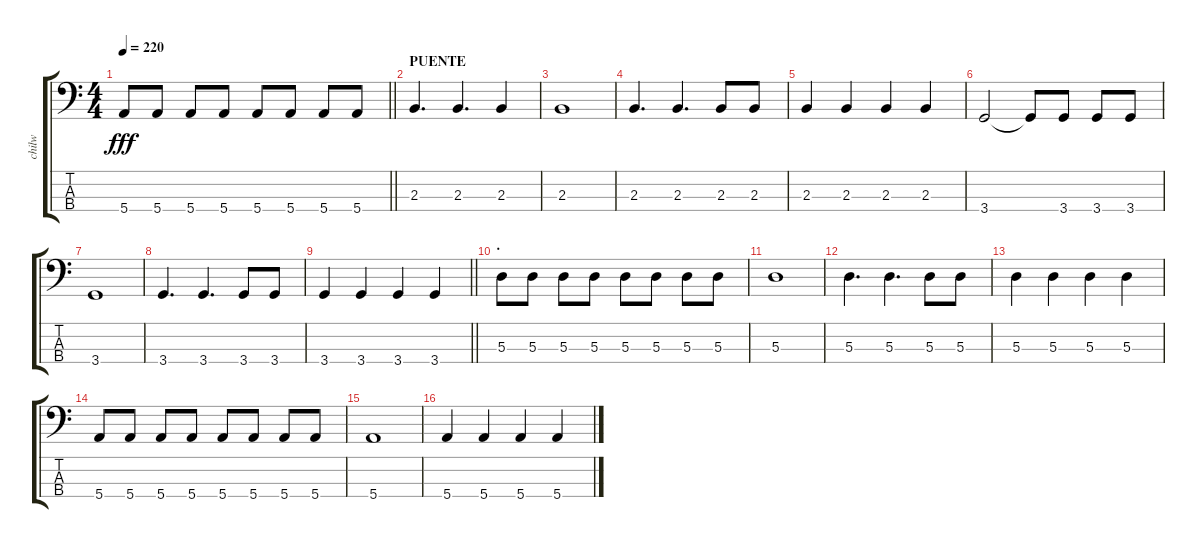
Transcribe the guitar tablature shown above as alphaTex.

\track ("chilw" "chilw") {instrument electricbasspick}
\staff {score tabs}
\tuning (G2 D2 A1 E1) {hide}
\ts (4 4)
\tempo 220
\clef f4
\barLineRight lightlight
\ks c
5.4{t}.8{dy fff} 5.4.8 5.4.8 5.4.8 5.4.8 5.4.8 5.4.8 5.4.8 |
\section ("" "PUENTE")
2.3.4{d} 2.3.4{d} 2.3.4 |
2.3.1 |
2.3.4{d} 2.3.4{d} 2.3.8 2.3.8 |
2.3.4 2.3.4 2.3.4 2.3.4 |
3.4.2 3.4{t}.8 3.4.8 3.4.8 3.4.8 |
3.4.1 |
3.4.4{d} 3.4.4{d} 3.4.8 3.4.8 |
\barLineRight lightlight
3.4.4 3.4.4 3.4.4 3.4.4 |
\section ("" ".")
5.3.8 5.3.8 5.3.8 5.3.8 5.3.8 5.3.8 5.3.8 5.3.8 |
5.3.1 |
5.3.4{d} 5.3.4{d} 5.3.8 5.3.8 |
5.3.4 5.3.4 5.3.4 5.3.4 |
5.4.8 5.4.8 5.4.8 5.4.8 5.4.8 5.4.8 5.4.8 5.4.8 |
5.4.1 |
5.4.4 5.4.4 5.4.4 5.4.4
